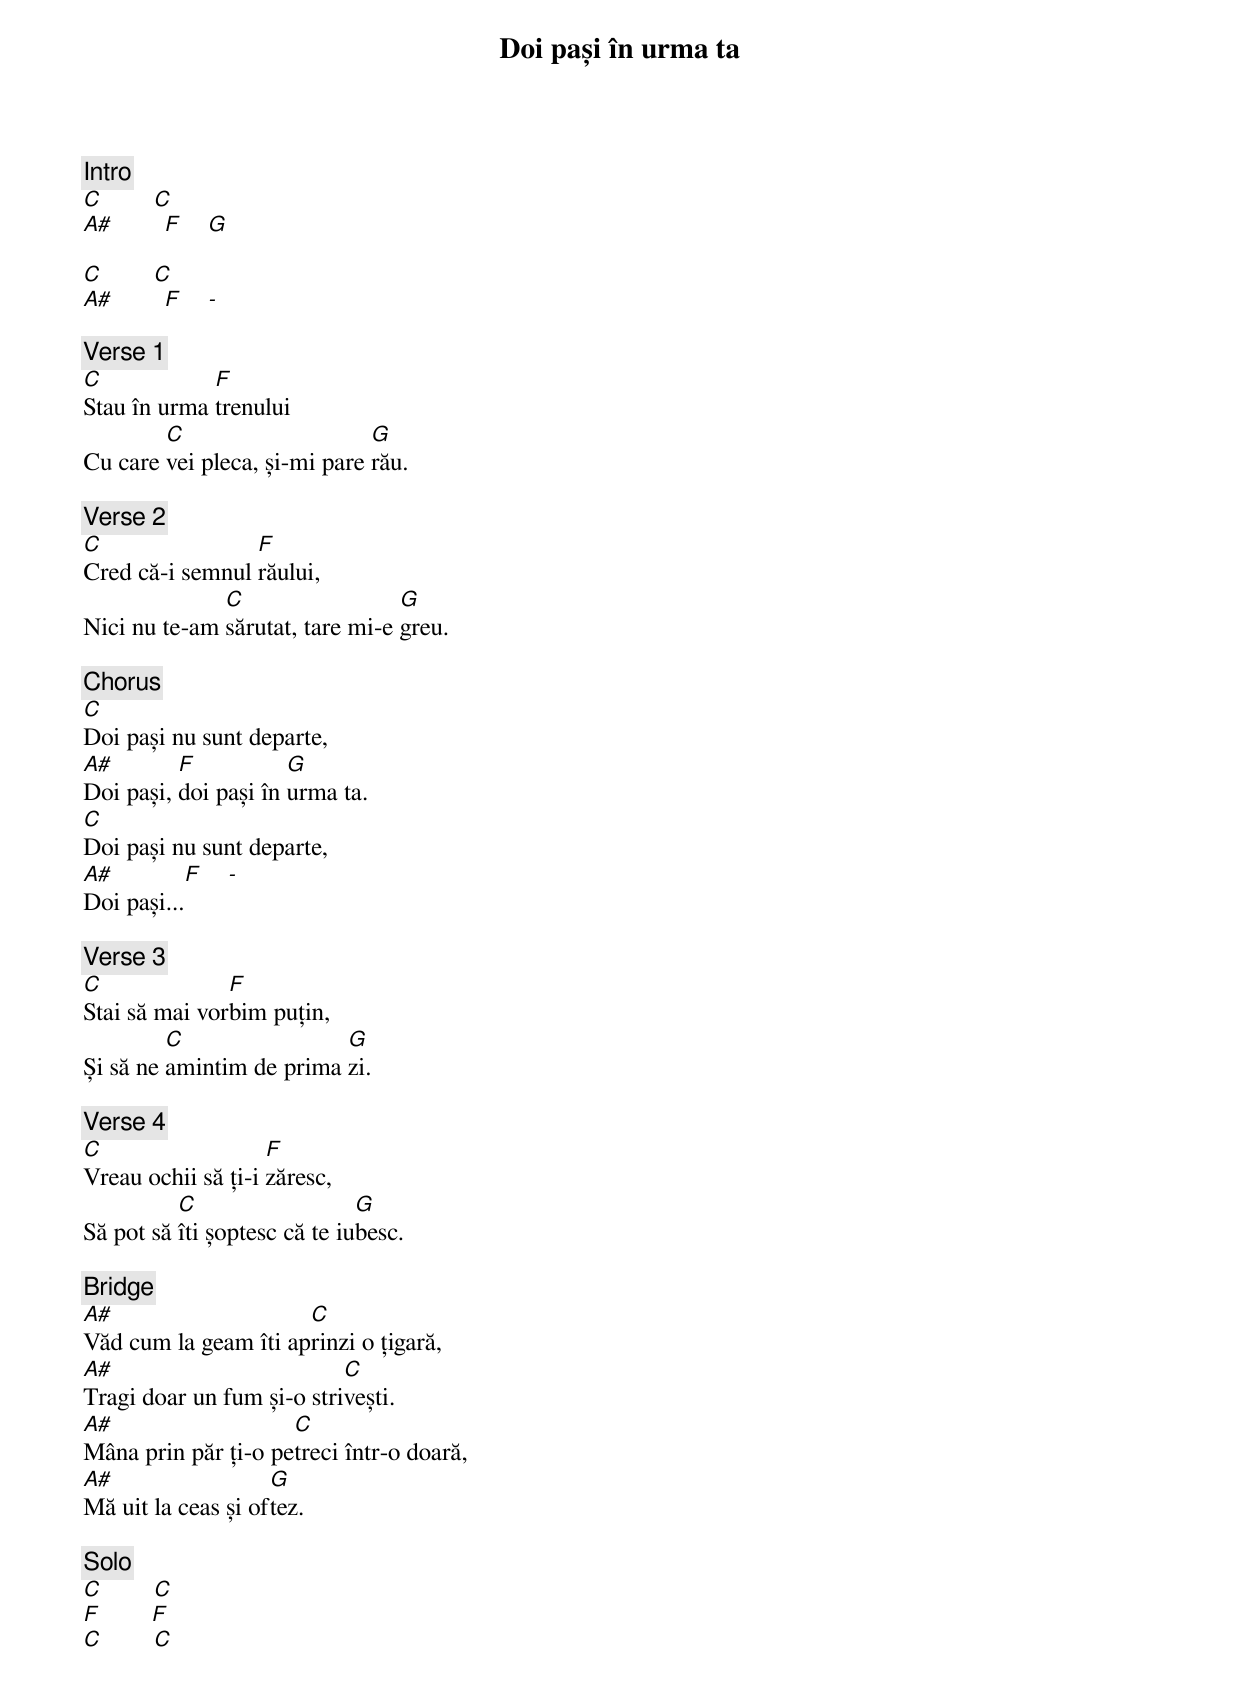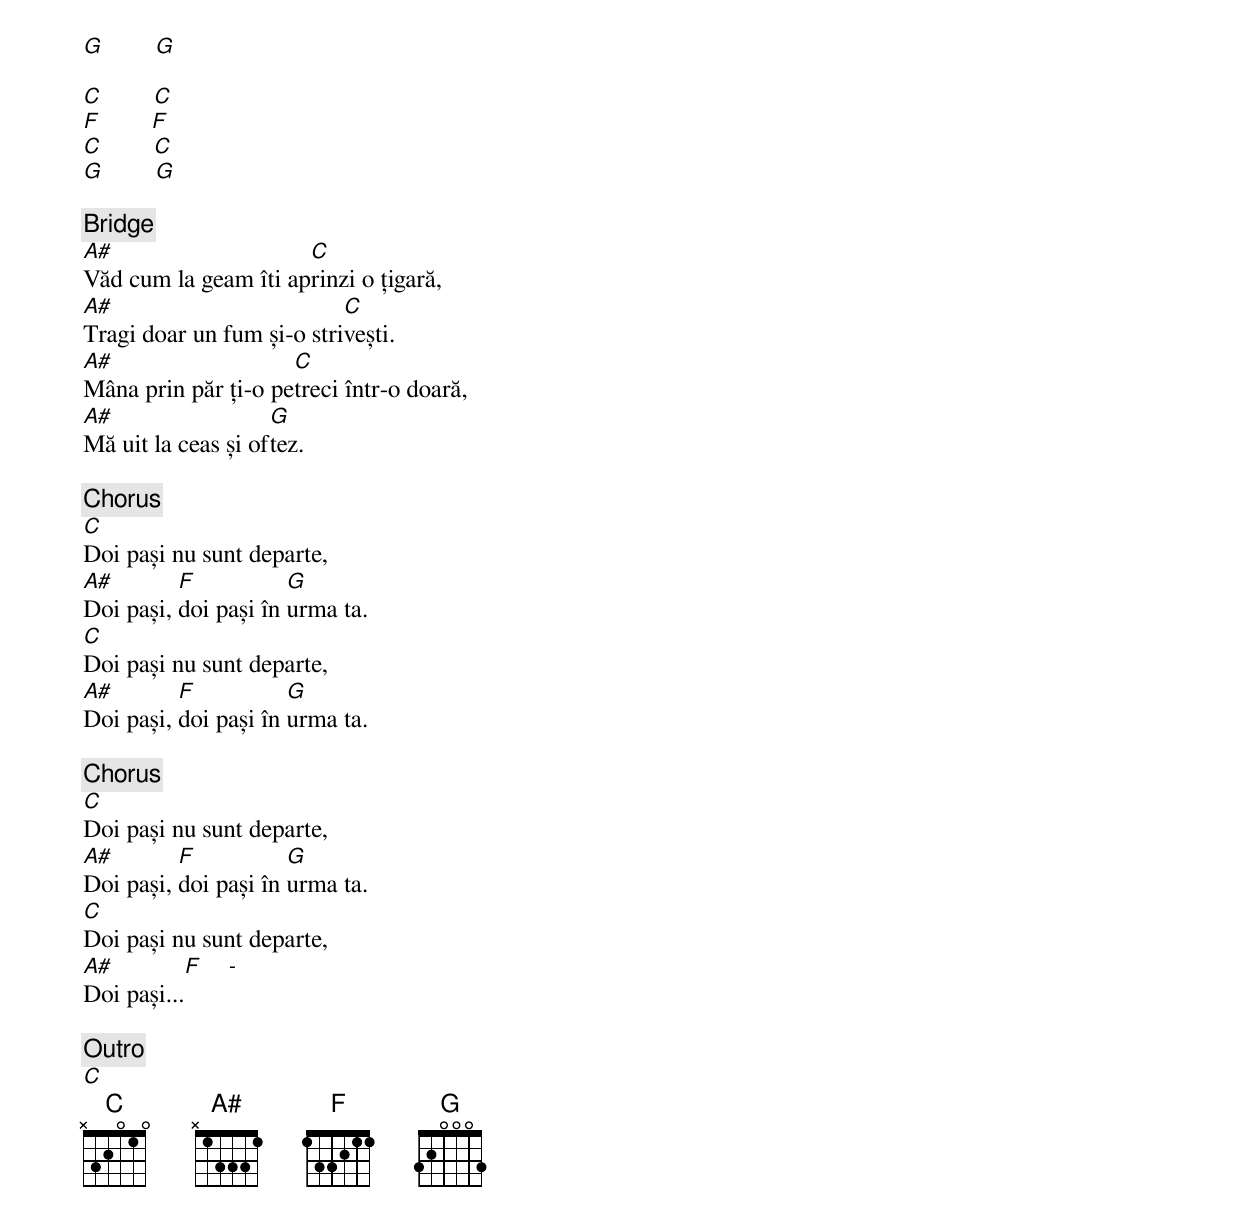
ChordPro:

{title: Doi pași în urma ta}
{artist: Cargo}
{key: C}
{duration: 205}
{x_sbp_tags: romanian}

{c: Intro}
[C]        [C]
[A#]        [F]    [G]

[C]        [C]
[A#]        [F]    [-]

{c: Verse 1}
[C]Stau în urma [F]trenului
Cu care [C]vei pleca, și-mi pare [G]rău.

{c: Verse 2}
[C]Cred că-i semnul [F]răului,
Nici nu te-am [C]sărutat, tare mi-e [G]greu.

{c: Chorus}
[C]Doi pași nu sunt departe,
[A#]Doi pași, [F]doi pași în [G]urma ta.
[C]Doi pași nu sunt departe,
[A#]Doi pași...[F]    [-]

{c: Verse 3}
[C]Stai să mai vor[F]bim puțin,
Și să ne [C]amintim de prima [G]zi.

{c: Verse 4}
[C]Vreau ochii să ți-i [F]zăresc,
Să pot să [C]îti șoptesc că te iu[G]besc.

{c: Bridge}
[A#]Văd cum la geam îti ap[C]rinzi o țigară,
[A#]Tragi doar un fum și-o stri[C]vești.
[A#]Mâna prin păr ți-o pe[C]treci într-o doară,
[A#]Mă uit la ceas și of[G]tez.

{c: Solo}
[C]        [C]
[F]        [F]
[C]        [C]
[G]        [G]

[C]        [C]
[F]        [F]
[C]        [C]
[G]        [G]

{c: Bridge}
[A#]Văd cum la geam îti ap[C]rinzi o țigară,
[A#]Tragi doar un fum și-o stri[C]vești.
[A#]Mâna prin păr ți-o pe[C]treci într-o doară,
[A#]Mă uit la ceas și of[G]tez.

{c: Chorus}
[C]Doi pași nu sunt departe,
[A#]Doi pași, [F]doi pași în [G]urma ta.
[C]Doi pași nu sunt departe,
[A#]Doi pași, [F]doi pași în [G]urma ta.

{c: Chorus}
[C]Doi pași nu sunt departe,
[A#]Doi pași, [F]doi pași în [G]urma ta.
[C]Doi pași nu sunt departe,
[A#]Doi pași...[F]    [-]

{c: Outro}
[C]
